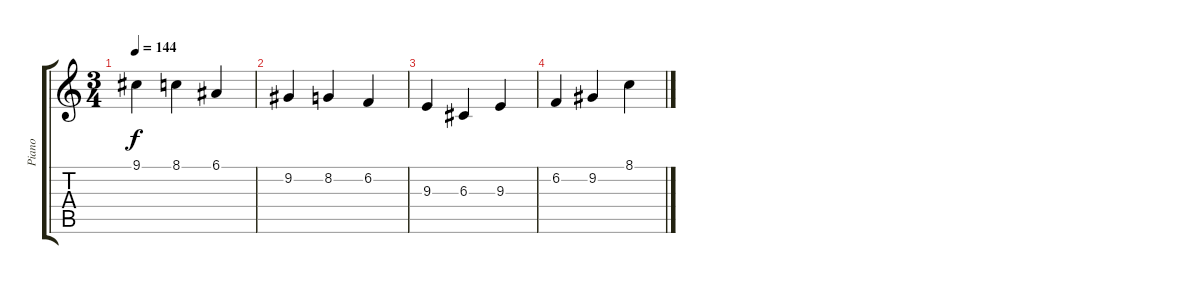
\track ("Piano" "Piano") {instrument acousticgrandpiano}
\staff {score tabs}
\tuning (E4 B3 G3 D3 A2 E2) {hide}
\ts (3 4)
\tempo 144
\clef g2
\ks c
9.1.4{dy f} 8.1.4 6.1.4 |
9.2.4 8.2.4 6.2.4 |
9.3.4 6.3.4 9.3.4 |
6.2.4 9.2.4 8.1.4
